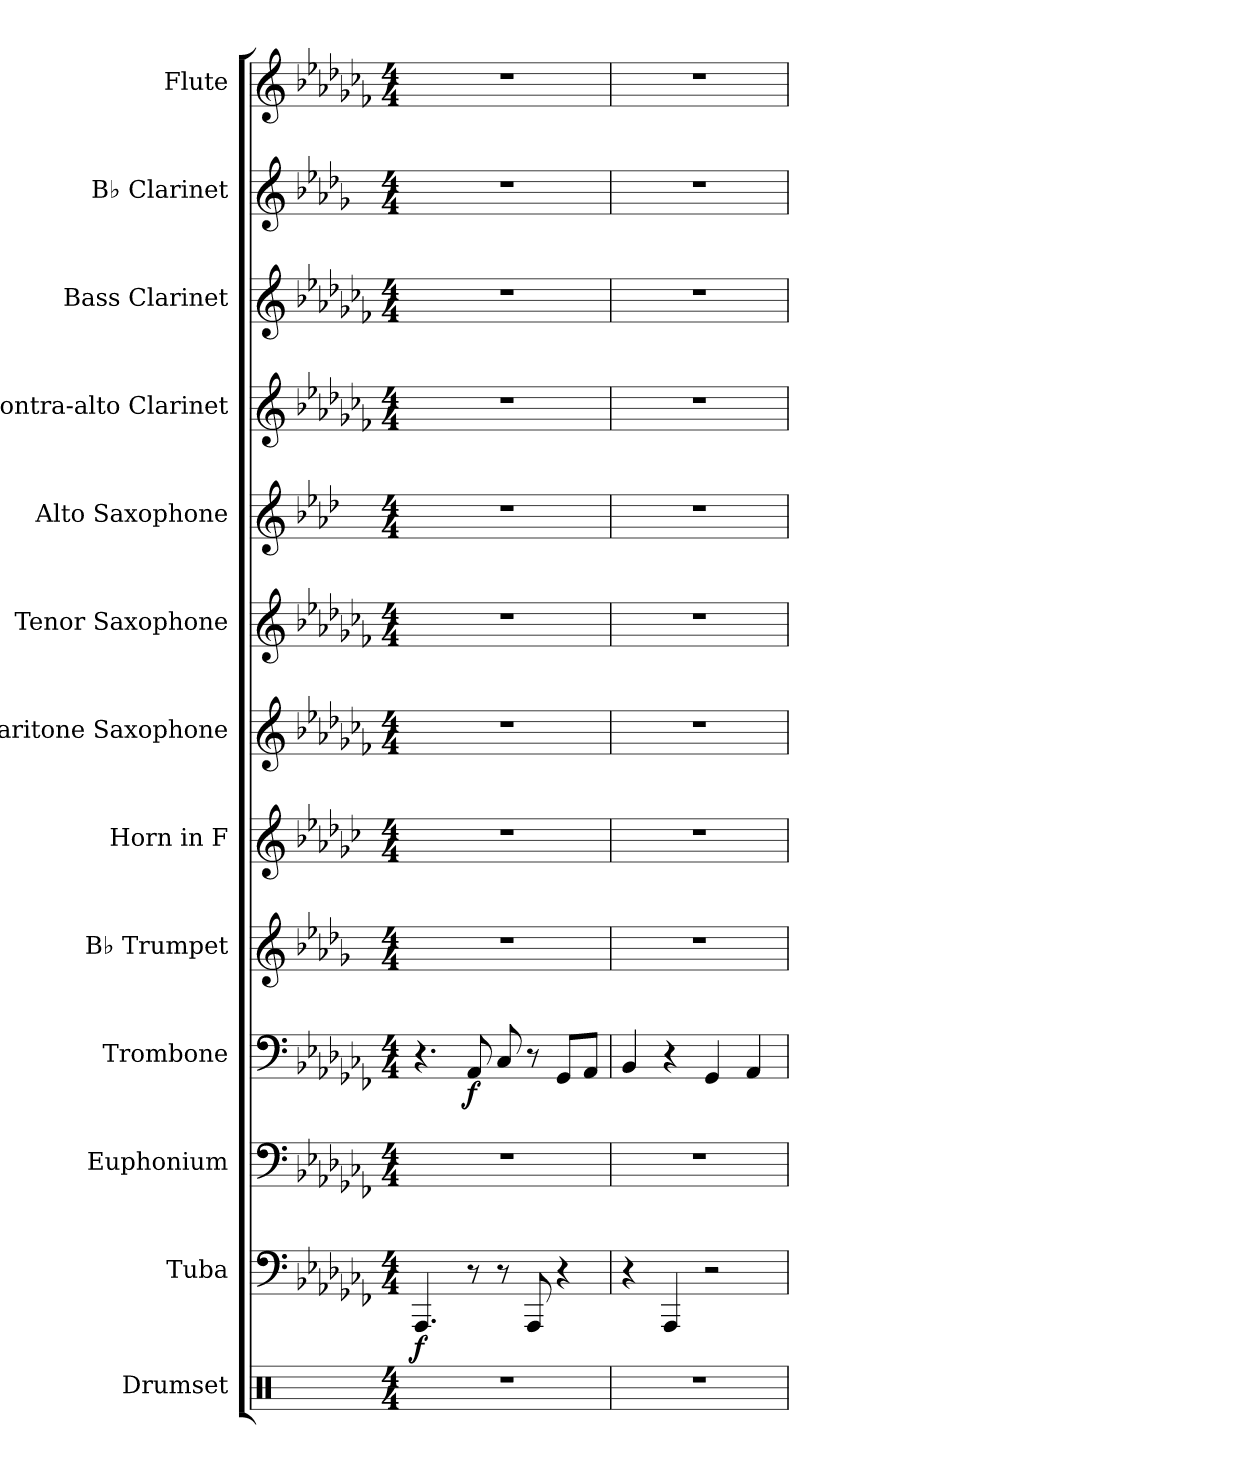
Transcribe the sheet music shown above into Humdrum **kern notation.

**kern	**kern	**dynam	**kern	**kern	**dynam	**kern	**kern	**kern	**kern	**kern	**kern	**kern	**kern	**kern
*part13	*part12	*part12	*part11	*part10	*part10	*part9	*part8	*part7	*part6	*part5	*part4	*part3	*part2	*part1
*staff13	*staff12	*staff12	*staff11	*staff10	*staff10	*staff9	*staff8	*staff7	*staff6	*staff5	*staff4	*staff3	*staff2	*staff1
*I"Drumset	*I"Tuba	*	*I"Euphonium	*I"Trombone	*	*I"B♭ Trumpet	*I"Horn in F	*I"Baritone Saxophone	*I"Tenor Saxophone	*I"Alto Saxophone	*I"Contra-alto Clarinet	*I"Bass Clarinet	*I"B♭ Clarinet	*I"Flute
*I'Drs.	*I'Tba.	*	*I'Euph.	*I'Tbn.	*	*I'B♭ Tpt.	*	*I'Bar. Sax.	*I'T. Sax.	*I'A. Sax.	*I'C-a. Cl.	*I'B. Cl.	*I'B♭ Cl.	*I'Fl.
*clefX	*clefF4	*	*clefF4	*clefF4	*	*clefG2	*clefG2	*clefG2	*clefG2	*clefG2	*clefG2	*clefG2	*clefG2	*clefG2
*	*	*	*	*	*	*ITrd1c2	*ITrd4c7	*ITrd12c21	*ITrd8c14	*ITrd5c9	*ITrd12c21	*ITrd8c14	*ITrd1c2	*
*k[]	*k[b-e-a-d-g-c-f-]	*	*k[b-e-a-d-g-c-f-]	*k[b-e-a-d-g-c-f-]	*	*k[b-e-a-d-g-c-f-]	*k[b-e-a-d-g-c-f-]	*k[b-e-a-d-g-c-f-]	*k[b-e-a-d-g-c-f-]	*k[b-e-a-d-g-c-f-]	*k[b-e-a-d-g-c-f-]	*k[b-e-a-d-g-c-f-]	*k[b-e-a-d-g-c-f-]	*k[b-e-a-d-g-c-f-]
*M4/4	*M4/4	*	*M4/4	*M4/4	*	*M4/4	*M4/4	*M4/4	*M4/4	*M4/4	*M4/4	*M4/4	*M4/4	*M4/4
*MM138	*MM138	*	*MM138	*MM138	*	*MM138	*MM138	*MM138	*MM138	*MM138	*MM138	*MM138	*MM138	*MM138
=1	=1	=1	=1	=1	=1	=1	=1	=1	=1	=1	=1	=1	=1	=1
!	!	!LO:DY:b	!	!	!	!	!	!	!	!	!	!	!	!
1r	4.AAA-/	f	1r	4.r	.	1r	1r	1r	1r	1r	1r	1r	1r	1r
!	!	!	!	!	!LO:DY:b	!	!	!	!	!	!	!	!	!
.	8r	.	.	8AA-/	f	.	.	.	.	.	.	.	.	.
.	8r	.	.	8C-/	.	.	.	.	.	.	.	.	.	.
.	8AAA-/	.	.	8r	.	.	.	.	.	.	.	.	.	.
.	4r	.	.	8GG-/L	.	.	.	.	.	.	.	.	.	.
.	.	.	.	8AA-/J	.	.	.	.	.	.	.	.	.	.
=2	=2	=2	=2	=2	=2	=2	=2	=2	=2	=2	=2	=2	=2	=2
1r	4r	.	1r	4BB-/	.	1r	1r	1r	1r	1r	1r	1r	1r	1r
.	4AAA-/	.	.	4r	.	.	.	.	.	.	.	.	.	.
.	2r	.	.	4GG-/	.	.	.	.	.	.	.	.	.	.
.	.	.	.	4AA-/	.	.	.	.	.	.	.	.	.	.
=	=	=	=	=	=	=	=	=	=	=	=	=	=	=
*-	*-	*-	*-	*-	*-	*-	*-	*-	*-	*-	*-	*-	*-	*-
